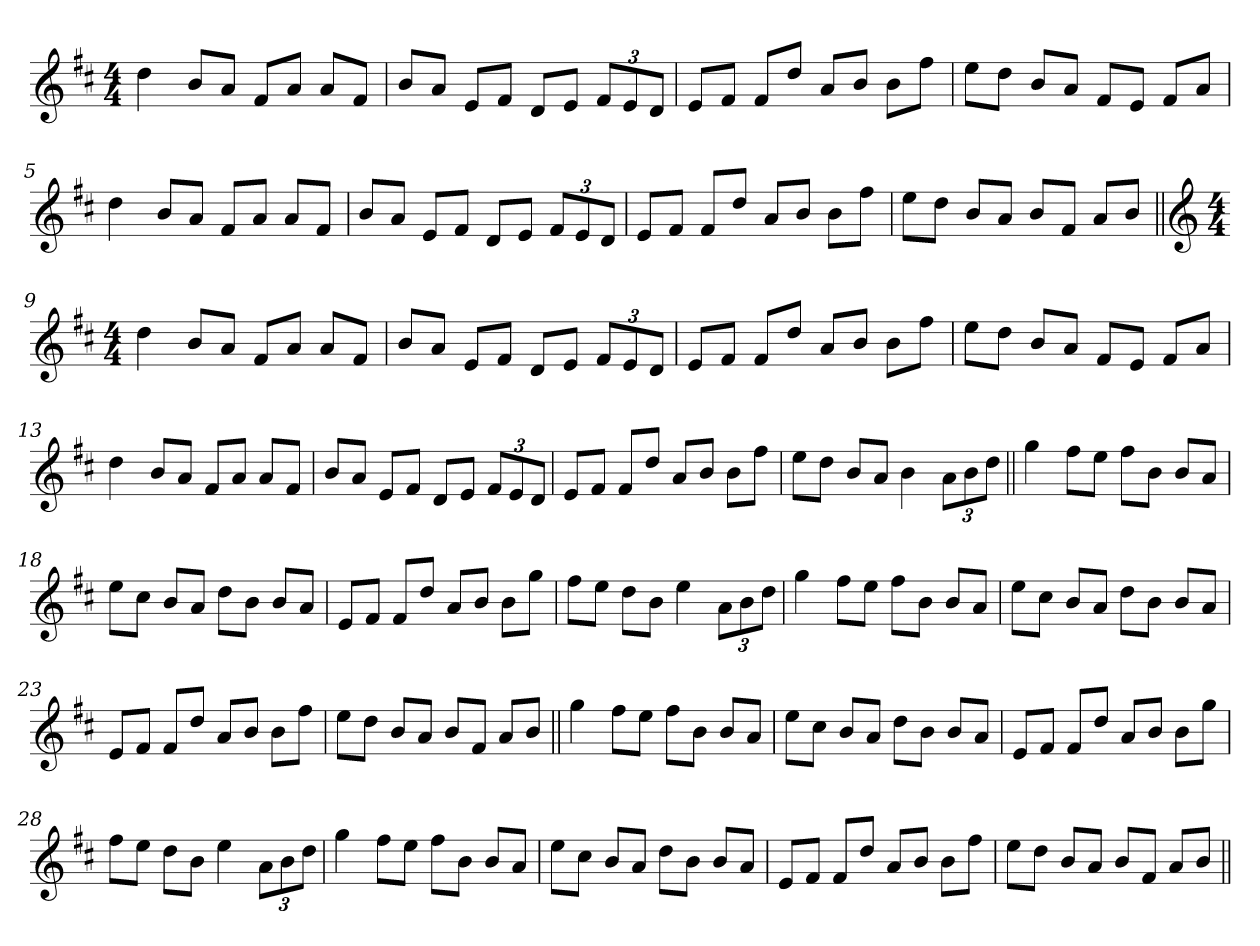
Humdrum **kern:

**kern
*part1
*staff1
*clefG2
*k[f#c#]
*D:
*M4/4
=1
4dd\
8b/L
8a/J
8f#/L
8a/J
8a/L
8f#/J
=2
8b/L
8a/J
8e/L
8f#/J
8d/L
8e/J
12f#/L
12e/
12d/J
=3
8e/L
8f#/J
8f#/L
8dd/J
8a/L
8b/J
8b\L
8ff#\J
=4
8ee\L
8dd\J
8b/L
8a/J
8f#/L
8e/J
8f#/L
8a/J
=5
4dd\
8b/L
8a/J
8f#/L
8a/J
8a/L
8f#/J
!!LO:LB:g=z
=6
8b/L
8a/J
8e/L
8f#/J
8d/L
8e/J
12f#/L
12e/
12d/J
=7
8e/L
8f#/J
8f#/L
8dd/J
8a/L
8b/J
8b\L
8ff#\J
=8
8ee\L
8dd\J
8b/L
8a/J
8b/L
8f#/J
8a/L
8b/J
=9||
*clefG2
*M4/4
4dd\
8b/L
8a/J
8f#/L
8a/J
8a/L
8f#/J
=10
8b/L
8a/J
8e/L
8f#/J
8d/L
8e/J
12f#/L
12e/
12d/J
!!LO:LB:g=z
=11
8e/L
8f#/J
8f#/L
8dd/J
8a/L
8b/J
8b\L
8ff#\J
=12
8ee\L
8dd\J
8b/L
8a/J
8f#/L
8e/J
8f#/L
8a/J
=13
4dd\
8b/L
8a/J
8f#/L
8a/J
8a/L
8f#/J
=14
8b/L
8a/J
8e/L
8f#/J
8d/L
8e/J
12f#/L
12e/
12d/J
=15
8e/L
8f#/J
8f#/L
8dd/J
8a/L
8b/J
8b\L
8ff#\J
!!LO:LB:g=z
=16
8ee\L
8dd\J
8b/L
8a/J
4b\
12a\L
12b\
12dd\J
=17||
4gg\
8ff#\L
8ee\J
8ff#\L
8b\J
8b/L
8a/J
=18
8ee\L
8cc#\J
8b/L
8a/J
8dd\L
8b\J
8b/L
8a/J
=19
8e/L
8f#/J
8f#/L
8dd/J
8a/L
8b/J
8b\L
8gg\J
=20
8ff#\L
8ee\J
8dd\L
8b\J
4ee\
12a\L
12b\
12dd\J
!!LO:LB:g=z
=21
4gg\
8ff#\L
8ee\J
8ff#\L
8b\J
8b/L
8a/J
=22
8ee\L
8cc#\J
8b/L
8a/J
8dd\L
8b\J
8b/L
8a/J
=23
8e/L
8f#/J
8f#/L
8dd/J
8a/L
8b/J
8b\L
8ff#\J
=24
8ee\L
8dd\J
8b/L
8a/J
8b/L
8f#/J
8a/L
8b/J
=25||
4gg\
8ff#\L
8ee\J
8ff#\L
8b\J
8b/L
8a/J
!!LO:LB:g=z
=26
8ee\L
8cc#\J
8b/L
8a/J
8dd\L
8b\J
8b/L
8a/J
=27
8e/L
8f#/J
8f#/L
8dd/J
8a/L
8b/J
8b\L
8gg\J
=28
8ff#\L
8ee\J
8dd\L
8b\J
4ee\
12a\L
12b\
12dd\J
=29
4gg\
8ff#\L
8ee\J
8ff#\L
8b\J
8b/L
8a/J
=30
8ee\L
8cc#\J
8b/L
8a/J
8dd\L
8b\J
8b/L
8a/J
!!LO:LB:g=z
=31
8e/L
8f#/J
8f#/L
8dd/J
8a/L
8b/J
8b\L
8ff#\J
=32
8ee\L
8dd\J
8b/L
8a/J
8b/L
8f#/J
8a/L
8b/J
=||
*-
